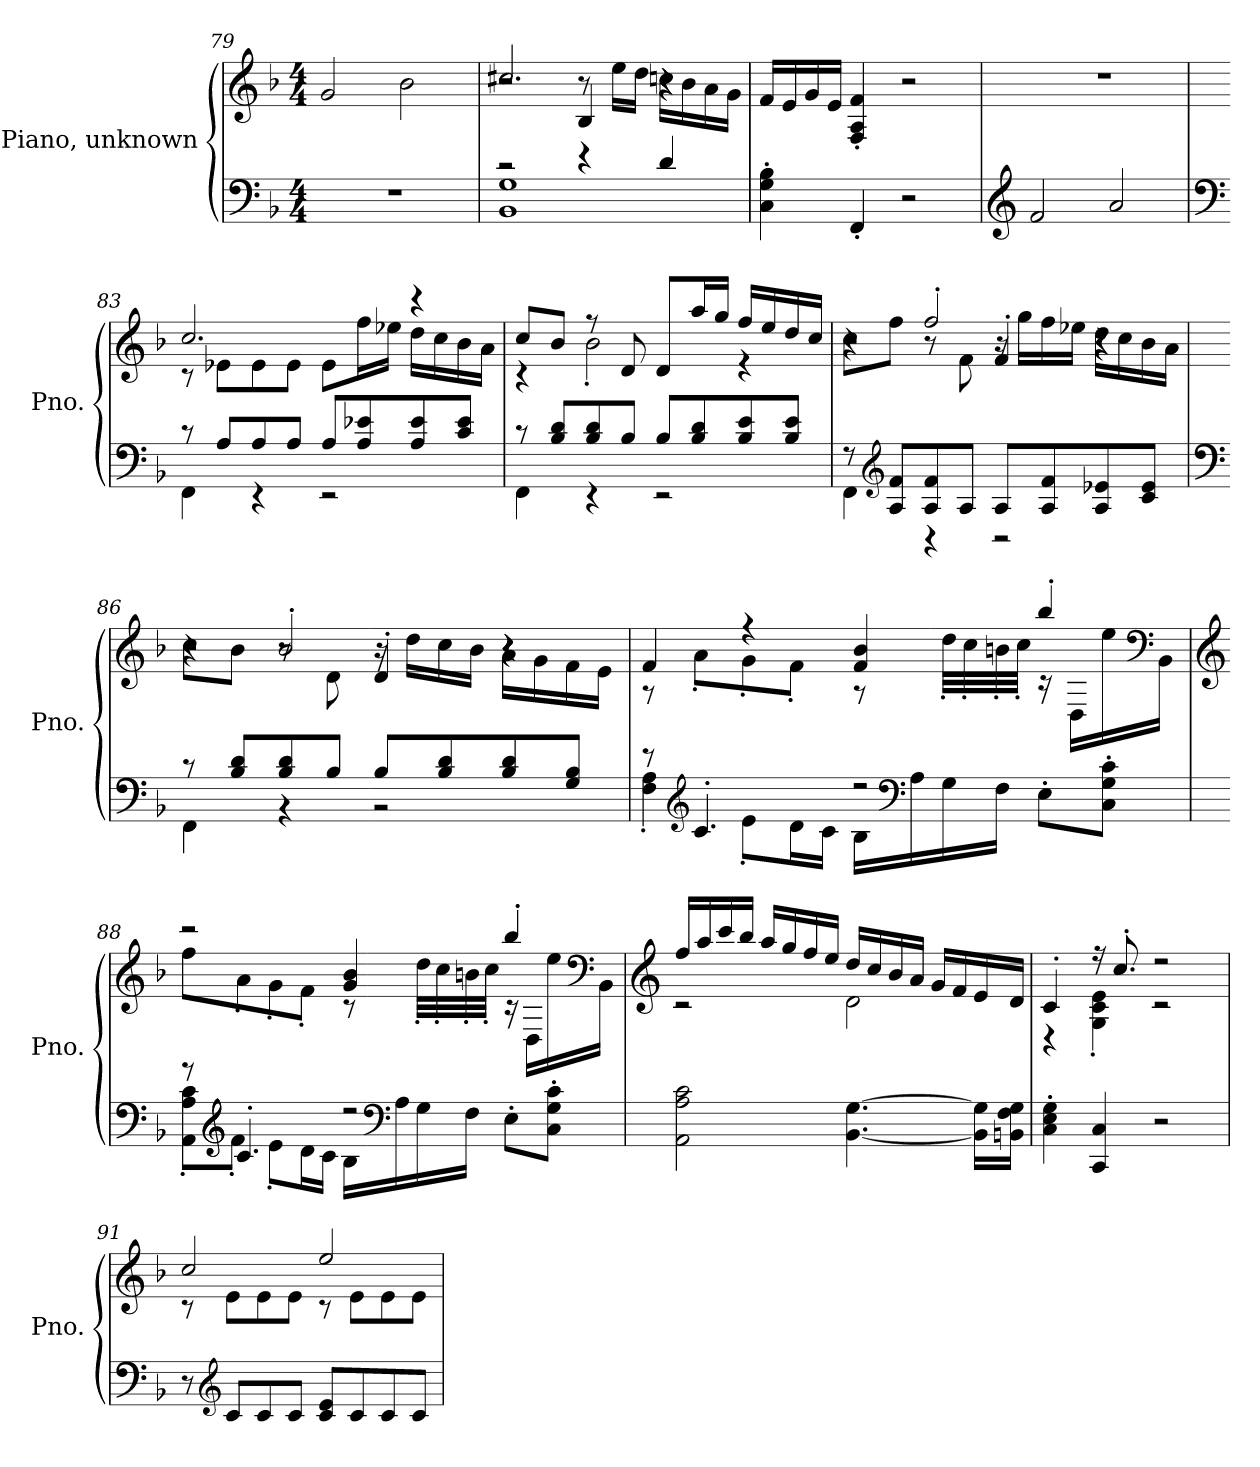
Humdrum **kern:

**kern	**kern
*part1	*part1
*staff2	*staff1
*I"Piano, unknown	*
*I'Pno.	*
*clefF4	*clefG2
*k[b-]	*k[b-]
*M4/4	*M4/4
=79	=79
1r	2g/
.	2b-\
=80	=80
*^	*^
*	*	*	*^
2r	1BB- 1G	2.cc#X/	2r	2r
4r	.	.	8r	4B-/
.	.	.	16ee\LL	.
.	.	.	16dd\JJ	.
4d/	.	4r	16ccn\LL	4r
.	.	.	16b-\	.
.	.	.	16a\	.
.	.	.	16g\JJ	.
*v	*v	*	*	*
*	*v	*v	*v
=81	=81
4C\' 4G\' 4B-\'	16f/LL
.	16e/
.	16g/
.	16e/JJ
4FF'/	4F/' 4A/' 4f/'
2r	2r
=82	=82
*clefG2	*
2f/	1r
2a/	.
!!LO:LB:g=z
=83	=83
*clefF4	*
*^	*^
8r	4FF\	2.cc/	8r
8A/L	.	.	8e-X\L
8A/	4r	.	8e-\
8A/J	.	.	8e-\J
8A/L	2r	.	8e-\L
8A/ 8e-X/	.	.	16ff\L
.	.	.	16ee-X\JJ
8A/ 8e-/	.	4r	16dd\LL
.	.	.	16cc\
8c/ 8e-/J	.	.	16b-\
.	.	.	16a\JJ
=84	=84	=84	=84
8r	4FF\	8cc/L	4r
8B-/ 8d/L	.	8b-/J	.
8B-/ 8d/	4r	8r	2b-'\
8B-/J	.	8d/	.
8B-/L	2r	8d/L	.
8B-/ 8d/	.	16aa/L	.
.	.	16gg/JJ	.
8B-/ 8e/	.	16ff/LL	4r
.	.	16ee/	.
8B-/ 8e/J	.	16dd/	.
.	.	16cc/JJ	.
=85	=85	=85	=85
*	*	*	*^
8r	4FF\	4r	8cc\L	2r
*clefG2	*	*	*	*
8A/ 8f/L	.	.	8ff\J	.
8A/ 8f/	4r	2ff'/	8r	.
8A/J	.	.	8f\	.
8A/L	2r	.	16r	4f'/
.	.	.	16gg\LL	.
8A/ 8f/	.	.	16ff\	.
.	.	.	16ee-X\JJ	.
8A/ 8e-X/	.	4r	16dd\LL	4r
.	.	.	16cc\	.
8c/ 8e-/J	.	.	16b-\	.
.	.	.	16a\JJ	.
!!LO:LB:g=z	!!	!!
=86	=86	=86	=86	=86
*clefF4	*	*	*	*
8r	4FF\	4r	8cc\L	2r
8B-/ 8d/L	.	.	8b-\J	.
8B-/ 8d/	4r	2b-'/	8r	.
8B-/J	.	.	8d\	.
8B-/L	2r	.	16r	4d'/
.	.	.	16dd\LL	.
8B-/ 8d/	.	.	16cc\	.
.	.	.	16b-\JJ	.
8B-/ 8d/	.	4r	16a\LL	4r
.	.	.	16g\	.
8G/ 8B-/J	.	.	16f\	.
.	.	.	16e\JJ	.
*	*	*	*v	*v
=87	=87	=87	=87
8r	4F\' 4A\'	4f/	8r
*clefG2	*	*	*
4.c'/	.	.	8a'\L
.	8e'\L	4r	8g'\
.	16d\L	.	8f'\J
.	16c\JJ	.	.
2r	16B-\LL	4f/ 4b-/	8r
*clefF4	*	*	*
.	16A\	.	.
.	16G\	.	32dd'\LLL
.	.	.	32cc'\
.	16F\JJ	.	32bn'\
.	.	.	32cc'\JJJ
.	8E'\L	4bb-'/	16r
.	.	.	16D\LL
.	8C\' 8G\' 8c\'J	.	16ee\
*	*	*clefF4	*
.	.	.	16BB-\JJ
!!LO:LB:g=z	!!
=88	=88	=88	=88
*	*	*clefG2	*
8r	8AA\' 8A\' 8c\'L	2r	8ff\L
*clefG2	*	*	*
4.c'/	8f'\J	.	8a'\
.	8e'\L	.	8g'\
.	16d\L	.	8f'\J
.	16c\JJ	.	.
2r	16B-\LL	4g/ 4b-/	8r
*clefF4	*	*	*
.	16A\	.	.
.	16G\	.	32dd'\LLL
.	.	.	32cc'\
.	16F\JJ	.	32bn'\
.	.	.	32cc'\JJJ
.	8E'\L	4bb-'/	16r
.	.	.	16D\LL
.	8C\' 8G\' 8c\'J	.	16ee\
*	*	*clefF4	*
.	.	.	16BB-\JJ
*v	*v	*	*
=89	=89	=89
*	*clefG2	*
2AA\ 2A\ 2c\	16ff/LL	2r
.	16aa/	.
.	16ccc/	.
.	16bb-/JJ	.
.	16aa/LL	.
.	16gg/	.
.	16ff/	.
.	16ee/JJ	.
[4.BB-\ [4.G\	16dd/LL	2d\
.	16cc/	.
.	16b-/	.
.	16a/JJ	.
.	16g/LL	.
.	16f/	.
16BB-\] 16G\]LL	16e/	.
16BBn\ 16F\ 16G\JJ	16d/JJ	.
!!LO:LB:g=z	!!
=90	=90	=90
4C\' 4E\' 4G\'	4c'/	4r
4CC/ 4C/	16r	4G\' 4c\' 4e\'
.	8.cc'/	.
2r	2r	2r
=91	=91	=91
8r	2cc/	8r
*clefG2	*	*
8c/L	.	8e\L
8c/	.	8e\
8c/J	.	8e\J
8c/ 8e/L	2ee/	8r
8c/	.	8e\L
8c/	.	8e\
8c/J	.	8e\J
*	*v	*v
=	=
*-	*-
